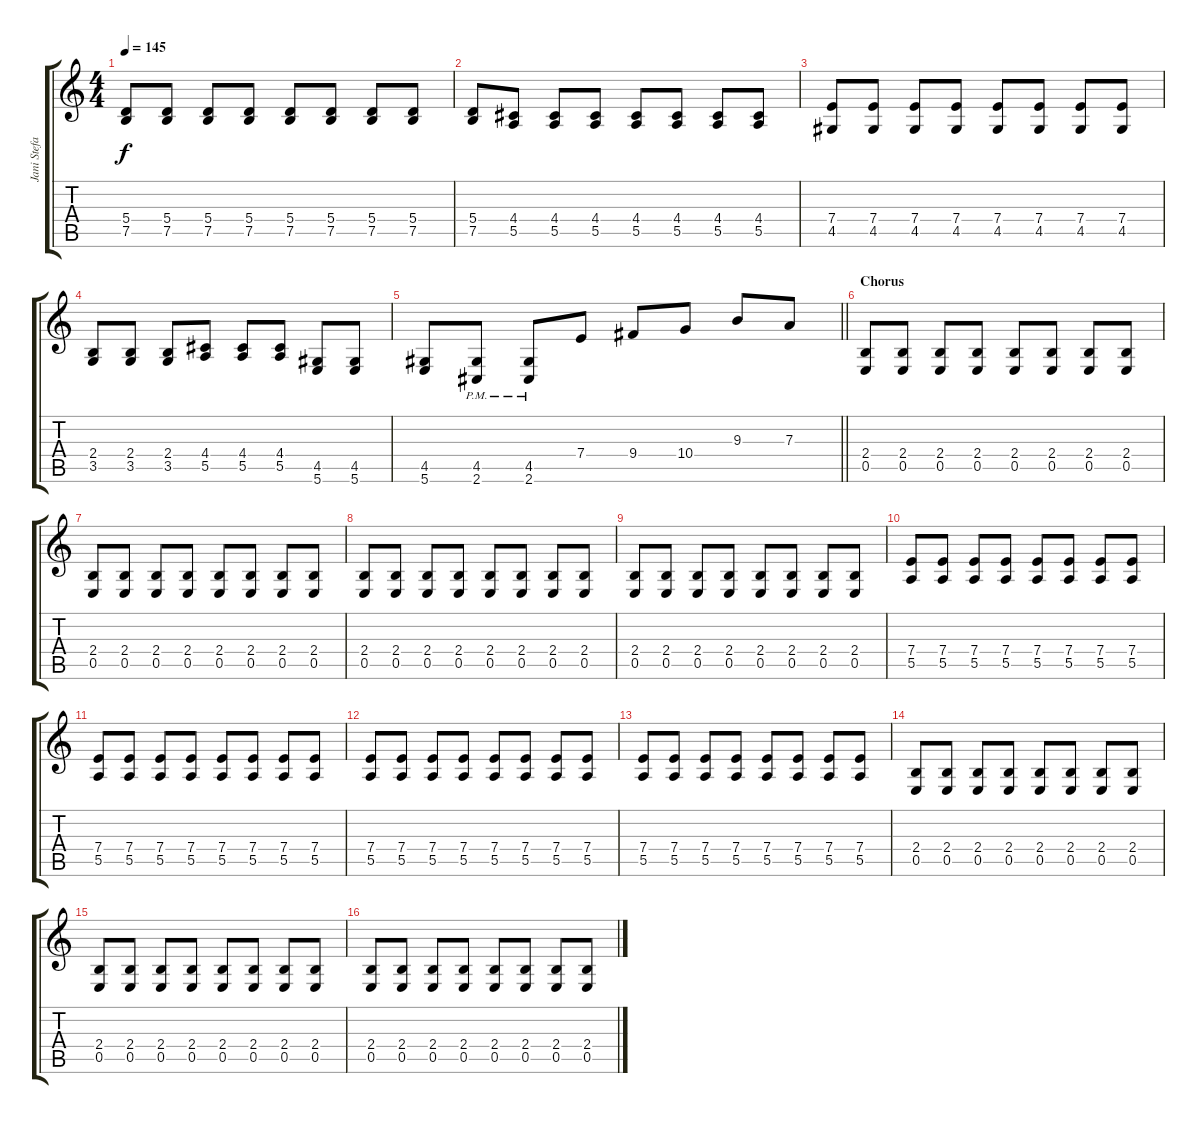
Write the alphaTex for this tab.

\track ("Jani Stefanovic - rhythm guitar" "Jani Stefa") {instrument distortionguitar}
\staff {score tabs}
\tuning (B3 Gb3 D3 A2 E2 B1) {hide}
\ts (4 4)
\tempo 145
\clef g2
\ks aminor
(5.4 7.5).8{dy f} (5.4 7.5).8 (5.4 7.5).8 (5.4 7.5).8 (5.4 7.5).8 (5.4 7.5).8 (5.4 7.5).8 (5.4 7.5).8 |
(5.4 7.5).8 (4.4 5.5).8 (4.4 5.5).8 (4.4 5.5).8 (4.4 5.5).8 (4.4 5.5).8 (4.4 5.5).8 (4.4 5.5).8 |
(7.4 4.5).8 (7.4 4.5).8 (7.4 4.5).8 (7.4 4.5).8 (7.4 4.5).8 (7.4 4.5).8 (7.4 4.5).8 (7.4 4.5).8 |
(2.4 3.5).8 (2.4 3.5).8 (2.4 3.5).8 (4.4 5.5).8 (4.4 5.5).8 (4.4 5.5).8 (4.5 5.6).8 (4.5 5.6).8 |
\barLineRight lightlight
(4.5 5.6).8 (4.5{pm} 2.6{pm}).8 (4.5{pm} 2.6{pm}).8 7.4.8 9.4.8 10.4.8 9.3.8 7.3.8 |
\section ("" "Chorus")
(2.4 0.5).8 (2.4 0.5).8 (2.4 0.5).8 (2.4 0.5).8 (2.4 0.5).8 (2.4 0.5).8 (2.4 0.5).8 (2.4 0.5).8 |
(2.4 0.5).8 (2.4 0.5).8 (2.4 0.5).8 (2.4 0.5).8 (2.4 0.5).8 (2.4 0.5).8 (2.4 0.5).8 (2.4 0.5).8 |
(2.4 0.5).8 (2.4 0.5).8 (2.4 0.5).8 (2.4 0.5).8 (2.4 0.5).8 (2.4 0.5).8 (2.4 0.5).8 (2.4 0.5).8 |
(2.4 0.5).8 (2.4 0.5).8 (2.4 0.5).8 (2.4 0.5).8 (2.4 0.5).8 (2.4 0.5).8 (2.4 0.5).8 (2.4 0.5).8 |
(7.4 5.5).8 (7.4 5.5).8 (7.4 5.5).8 (7.4 5.5).8 (7.4 5.5).8 (7.4 5.5).8 (7.4 5.5).8 (7.4 5.5).8 |
(7.4 5.5).8 (7.4 5.5).8 (7.4 5.5).8 (7.4 5.5).8 (7.4 5.5).8 (7.4 5.5).8 (7.4 5.5).8 (7.4 5.5).8 |
(7.4 5.5).8 (7.4 5.5).8 (7.4 5.5).8 (7.4 5.5).8 (7.4 5.5).8 (7.4 5.5).8 (7.4 5.5).8 (7.4 5.5).8 |
(7.4 5.5).8 (7.4 5.5).8 (7.4 5.5).8 (7.4 5.5).8 (7.4 5.5).8 (7.4 5.5).8 (7.4 5.5).8 (7.4 5.5).8 |
(2.4 0.5).8 (2.4 0.5).8 (2.4 0.5).8 (2.4 0.5).8 (2.4 0.5).8 (2.4 0.5).8 (2.4 0.5).8 (2.4 0.5).8 |
(2.4 0.5).8 (2.4 0.5).8 (2.4 0.5).8 (2.4 0.5).8 (2.4 0.5).8 (2.4 0.5).8 (2.4 0.5).8 (2.4 0.5).8 |
(2.4 0.5).8 (2.4 0.5).8 (2.4 0.5).8 (2.4 0.5).8 (2.4 0.5).8 (2.4 0.5).8 (2.4 0.5).8 (2.4 0.5).8
